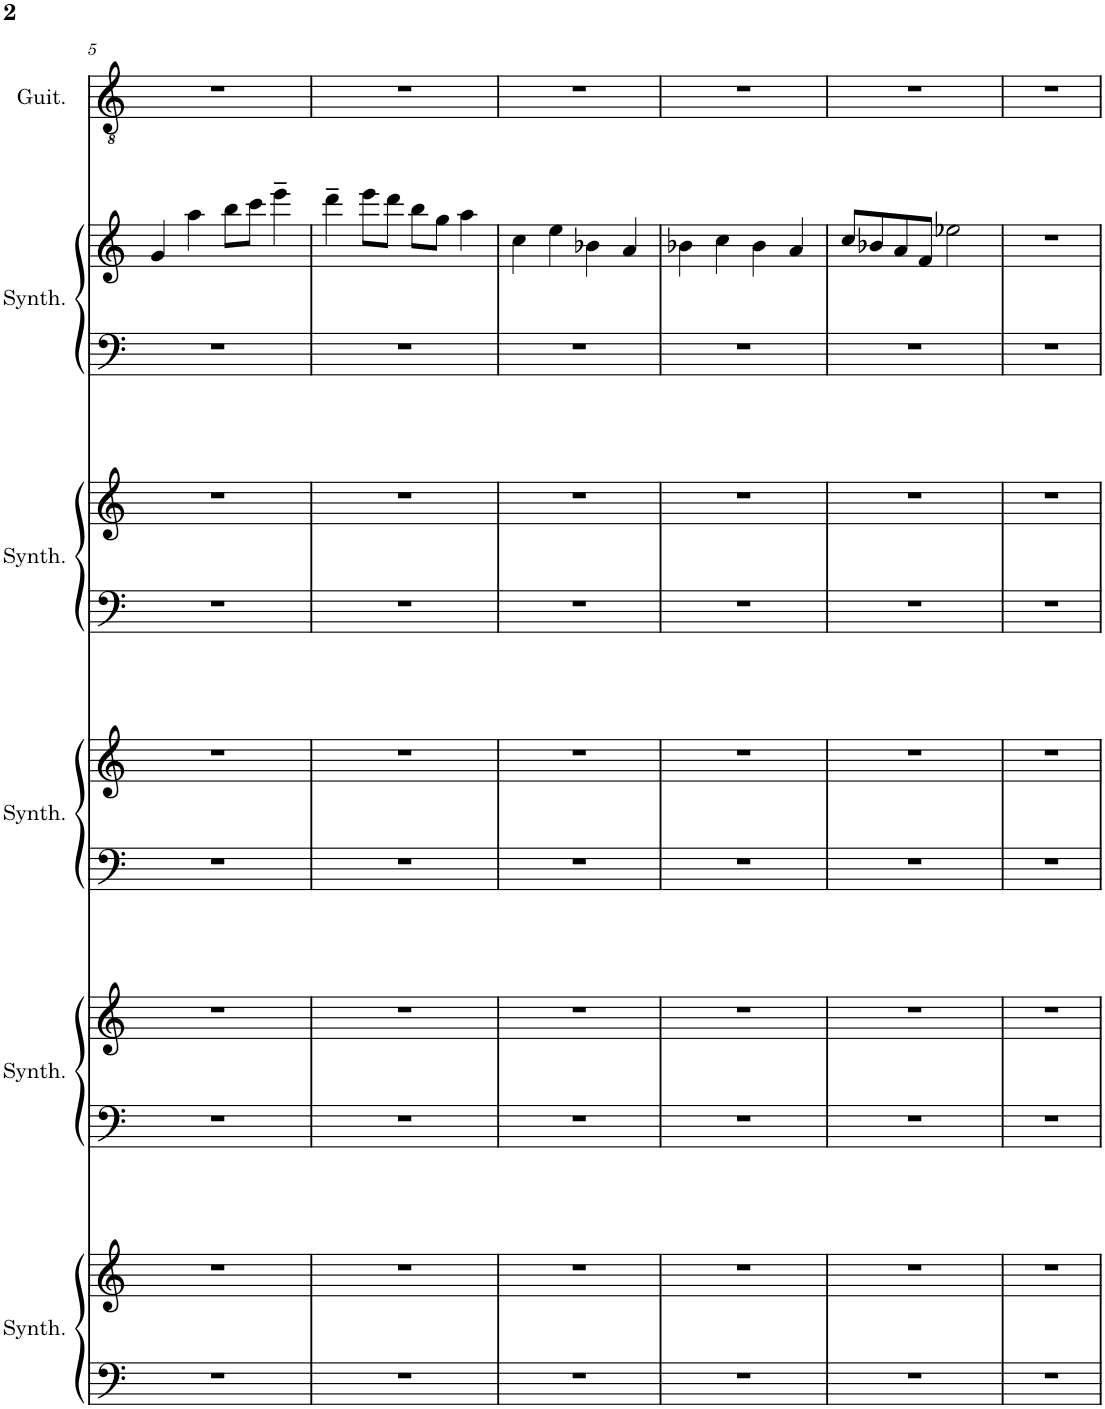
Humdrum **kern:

**kern	**kern	**kern	**kern	**kern	**kern	**kern	**kern	**kern	**kern	**kern
*part6	*part6	*part5	*part5	*part4	*part4	*part3	*part3	*part2	*part2	*part1
*staff11	*staff10	*staff9	*staff8	*staff7	*staff6	*staff5	*staff4	*staff3	*staff2	*staff1
*I"Warm Synthesizer	*	*I"Soundtrack Synthesizer	*	*I"Sine Synthesizer	*	*I"Echoes Synthesizer	*	*I"Choir Synthesizer	*	*I"Classical Guitar
*I'Synth.	*	*I'Synth.	*	*I'Synth.	*	*I'Synth.	*	*I'Synth.	*	*I'Guit.
!!LO:PB:g=z
*clefF4	*clefG2	*clefF4	*clefG2	*clefF4	*clefG2	*clefF4	*clefG2	*clefF4	*clefG2	*clefGv2
*k[]	*k[]	*k[]	*k[]	*k[]	*k[]	*k[]	*k[]	*k[]	*k[]	*k[]
*M4/4	*M4/4	*M4/4	*M4/4	*M4/4	*M4/4	*M4/4	*M4/4	*M4/4	*M4/4	*M4/4
=5	=5	=5	=5	=5	=5	=5	=5	=5	=5	=5
1r	1r	1r	1r	1r	1r	1r	1r	1r	4g/	1r
.	.	.	.	.	.	.	.	.	4aa\	.
.	.	.	.	.	.	.	.	.	8bb\L	.
.	.	.	.	.	.	.	.	.	8ccc\J	.
.	.	.	.	.	.	.	.	.	4eee~\	.
=6	=6	=6	=6	=6	=6	=6	=6	=6	=6	=6
1r	1r	1r	1r	1r	1r	1r	1r	1r	4ddd~\	1r
.	.	.	.	.	.	.	.	.	8eee\L	.
.	.	.	.	.	.	.	.	.	8ddd\J	.
.	.	.	.	.	.	.	.	.	8bb\L	.
.	.	.	.	.	.	.	.	.	8gg\J	.
.	.	.	.	.	.	.	.	.	4aa\	.
=7	=7	=7	=7	=7	=7	=7	=7	=7	=7	=7
1r	1r	1r	1r	1r	1r	1r	1r	1r	4cc\	1r
.	.	.	.	.	.	.	.	.	4ee\	.
.	.	.	.	.	.	.	.	.	4b-X\	.
.	.	.	.	.	.	.	.	.	4a/	.
=8	=8	=8	=8	=8	=8	=8	=8	=8	=8	=8
1r	1r	1r	1r	1r	1r	1r	1r	1r	4b-X\	1r
.	.	.	.	.	.	.	.	.	4cc\	.
.	.	.	.	.	.	.	.	.	4b-\	.
.	.	.	.	.	.	.	.	.	4a/	.
=9	=9	=9	=9	=9	=9	=9	=9	=9	=9	=9
1r	1r	1r	1r	1r	1r	1r	1r	1r	8cc/L	1r
.	.	.	.	.	.	.	.	.	8b-X/	.
.	.	.	.	.	.	.	.	.	8a/	.
.	.	.	.	.	.	.	.	.	8f/J	.
.	.	.	.	.	.	.	.	.	2ee-X\	.
=10	=10	=10	=10	=10	=10	=10	=10	=10	=10	=10
1r	1r	1r	1r	1r	1r	1r	1r	1r	1r	1r
=	=	=	=	=	=	=	=	=	=	=
*-	*-	*-	*-	*-	*-	*-	*-	*-	*-	*-
